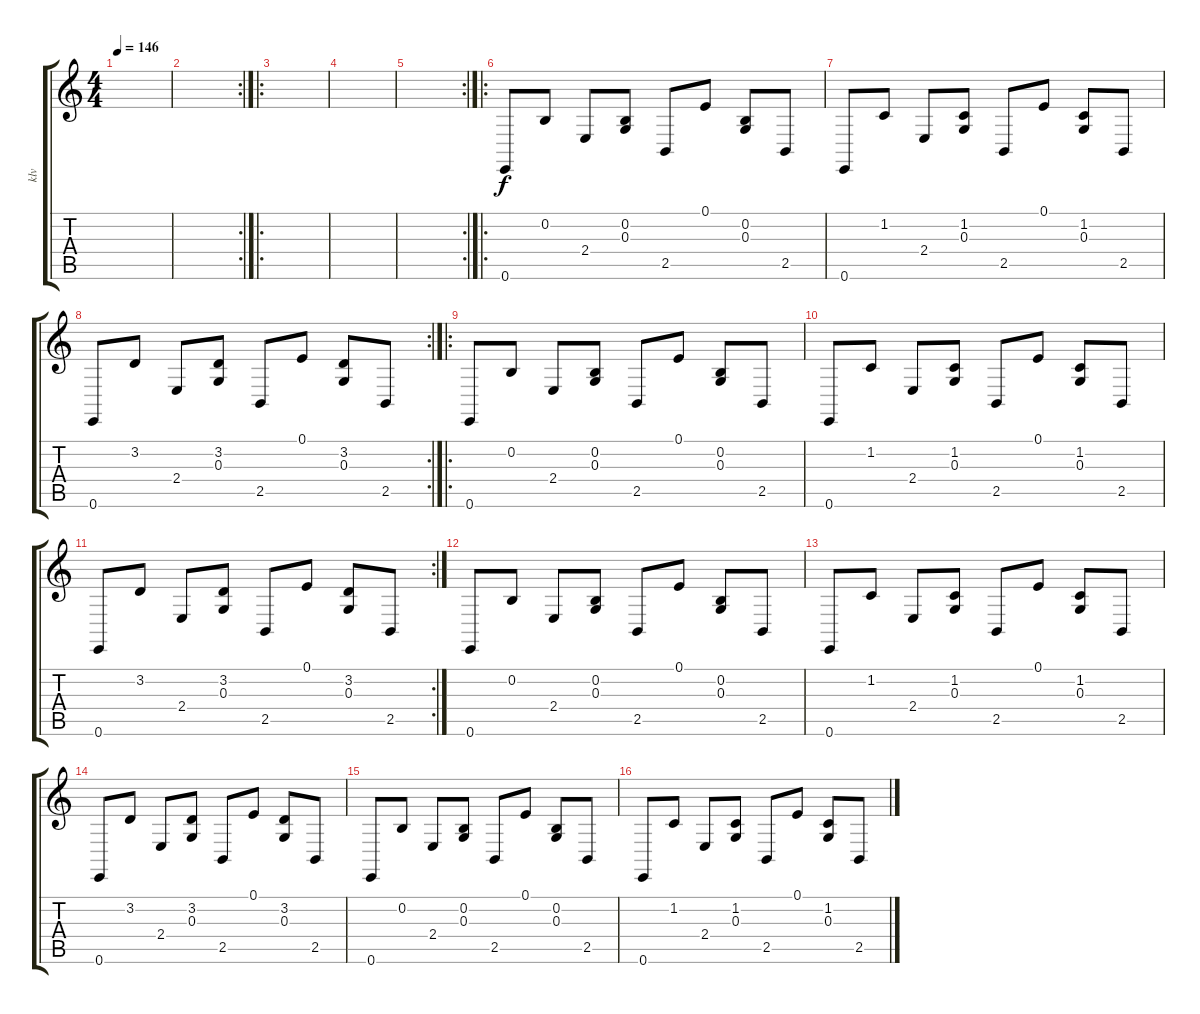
\track ("klv" "klv") {instrument drawbarorgan}
\staff {score tabs}
\tuning (E4 B3 G3 D3 A2 E2) {hide}
\ts (4 4)
\tempo 146
\clef g2
\ks c
|
\rc 2
|
\ro
|
|
\rc 2
|
\ro
0.6.8 0.2.8 2.4.8 (0.2 0.3).8 2.5.8 0.1.8 (0.2 0.3).8 2.5.8 |
0.6.8 1.2.8 2.4.8 (1.2 0.3).8 2.5.8 0.1.8 (1.2 0.3).8 2.5.8 |
\rc 2
0.6.8 3.2.8 2.4.8 (3.2 0.3).8 2.5.8 0.1.8 (3.2 0.3).8 2.5.8 |
\ro
0.6.8 0.2.8 2.4.8 (0.2 0.3).8 2.5.8 0.1.8 (0.2 0.3).8 2.5.8 |
0.6.8 1.2.8 2.4.8 (1.2 0.3).8 2.5.8 0.1.8 (1.2 0.3).8 2.5.8 |
\rc 2
0.6.8 3.2.8 2.4.8 (3.2 0.3).8 2.5.8 0.1.8 (3.2 0.3).8 2.5.8 |
0.6.8 0.2.8 2.4.8 (0.2 0.3).8 2.5.8 0.1.8 (0.2 0.3).8 2.5.8 |
0.6.8 1.2.8 2.4.8 (1.2 0.3).8 2.5.8 0.1.8 (1.2 0.3).8 2.5.8 |
0.6.8 3.2.8 2.4.8 (3.2 0.3).8 2.5.8 0.1.8 (3.2 0.3).8 2.5.8 |
0.6.8 0.2.8 2.4.8 (0.2 0.3).8 2.5.8 0.1.8 (0.2 0.3).8 2.5.8 |
0.6.8 1.2.8 2.4.8 (1.2 0.3).8 2.5.8 0.1.8 (1.2 0.3).8 2.5.8
